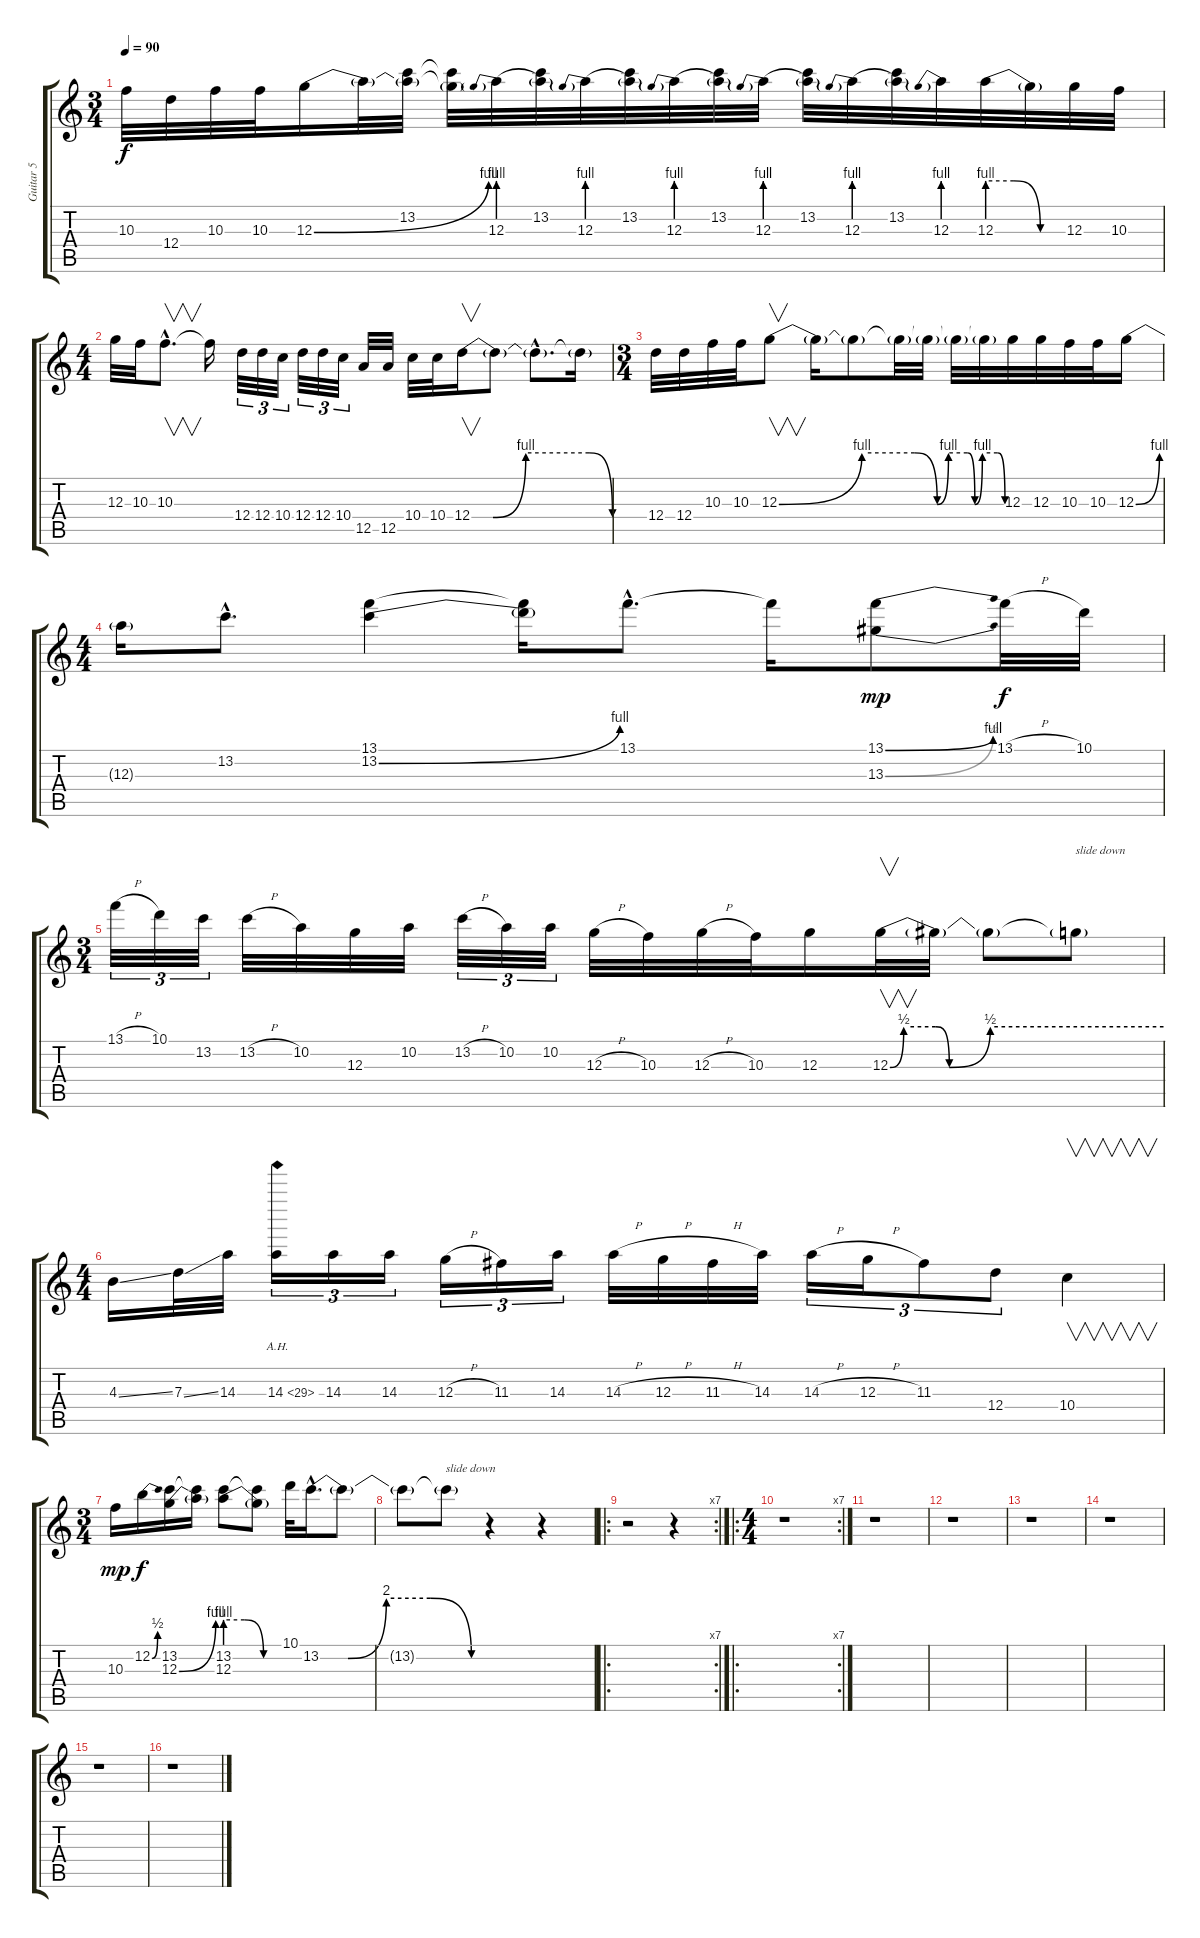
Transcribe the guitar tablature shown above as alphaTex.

\track ("Guitar 5" "Guitar 5") {instrument distortionguitar}
\staff {score tabs}
\tuning (E4 B3 G3 D3 A2 E2) {hide}
\ts (3 4)
\tempo 90
\clef g2
\ks c
10.3.32{dy f} 12.4.32 10.3.32 10.3.32 12.3{be (bend 0 0 60 4)}.16 12.3{t}.32 (13.2 12.3{t}).32 (13.2{t} 12.3{t}).32 12.3{be (prebend 0 4 60 4)}.32 (13.2 12.3{t}).32 12.3{be (prebend 0 4 60 4)}.32 (13.2 12.3{t}).32 12.3{be (prebend 0 4 60 4)}.32 (13.2 12.3{t}).32 12.3{be (prebend 0 4 60 4)}.32 (13.2 12.3{t}).32 12.3{be (prebend 0 4 60 4)}.32 (13.2 12.3{t}).32 12.3{be (prebend 0 4 60 4)}.32 12.3{be (custom 0 4 20 4 40 0 60 0)}.32 12.3{t}.32 12.3.32 10.3.32 |
\ts (4 4)
12.3.32 10.3.32 10.3{hac}.8{v d} 10.3{t}.16 12.4.32{tu (3 2)} 12.4.32{tu (3 2)} 10.4.32{tu (3 2)} 12.4.32{tu (3 2)} 12.4.32{tu (3 2)} 10.4.32{tu (3 2)} 12.5.32 12.5.32 10.4.32 10.4.32 12.4{be (custom 0 0 9 0 23 4 50 4 60 0)}.16{v} 12.4{t}.8 12.4{hac t}.8{d} 12.4{t}.16 |
\ts (3 4)
12.4.32 12.4.32 10.3.32 10.3.32 12.3{be (custom 0 0 22 4 36 4 42 0 45 4 50 4 52 0 54 4 58 4 60 0)}.8{v} 12.3{t}.16 12.3{t}.8 12.3{t}.32 12.3{t}.32 12.3{t}.32 12.3{t}.32 12.3.32 12.3.32 10.3.32 10.3.32 12.3{be (bend 0 0 60 4)}.16 |
\ts (4 4)
12.3{t}.16 13.2{hac}.8{d} (13.1 13.2{be (bend 0 0 60 4)}).4 (13.1{t} 13.2{t}).16 13.1{hac}.8{d} 13.1{t}.16 (13.1{be (bend 0 0 60 4)} 13.3{be (bend 0 0 60 2)}).8{dy mp} 13.1{h}.32{dy f} 10.1.32 |
\ts (3 4)
13.1{h}.32{tu (3 2)} 10.1.32{tu (3 2)} 13.2.32{tu (3 2)} 13.2{h}.32 10.2.32 12.3.32 10.2.32 13.2{h}.32{tu (3 2)} 10.2.32{tu (3 2)} 10.2.32{tu (3 2)} 12.3{h}.32 10.3.32 12.3{h}.32 10.3.32 12.3.16 12.3{be (custom 0 0 3 2 10 2 13 0 22 2 60 2)}.32{v} 12.3{t}.32 12.3{t}.8 12.3{t}.8{txt "slide down"} |
\ts (4 4)
4.3{ss}.16 7.3{ss}.32 14.3.32 14.3{ah 15}.16{tu (3 2)} 14.3.16{tu (3 2)} 14.3.16{tu (3 2)} 12.3{h}.16{tu (3 2)} 11.3.16{tu (3 2)} 14.3.16{tu (3 2)} 14.3{h}.32 12.3{h}.32 11.3{h}.32 14.3.32 14.3{h}.16{tu (3 2)} 12.3{h}.16{tu (3 2)} 11.3.8{tu (3 2)} 12.4.8{tu (3 2)} 10.4.4{v} |
\ts (3 4)
10.3.16{dy mp} 12.2{be (bend 0 0 60 2)}.16{dy f} (13.2 12.3{be (bend 0 0 60 4)}).16 (13.2{t} 12.3{t}).16 (13.2 12.3{be (custom 0 4 20 4 40 0 60 0)}).8 (13.2{t} 12.3{t}).8 10.1.32 13.2{be (custom 0 0 10 0 24 8 40 8 55 0 60 0) hac}.16{d} 13.2{t}.8 |
13.2{t}.8 13.2{t}.8{txt "slide down"} r.4 r.4 |
\ro
\rc 7
r.2 r.4 |
\ro
\rc 7
\ts (4 4)
r.1 |
r.1 |
r.1 |
r.1 |
r.1 |
r.1 |
r.1
